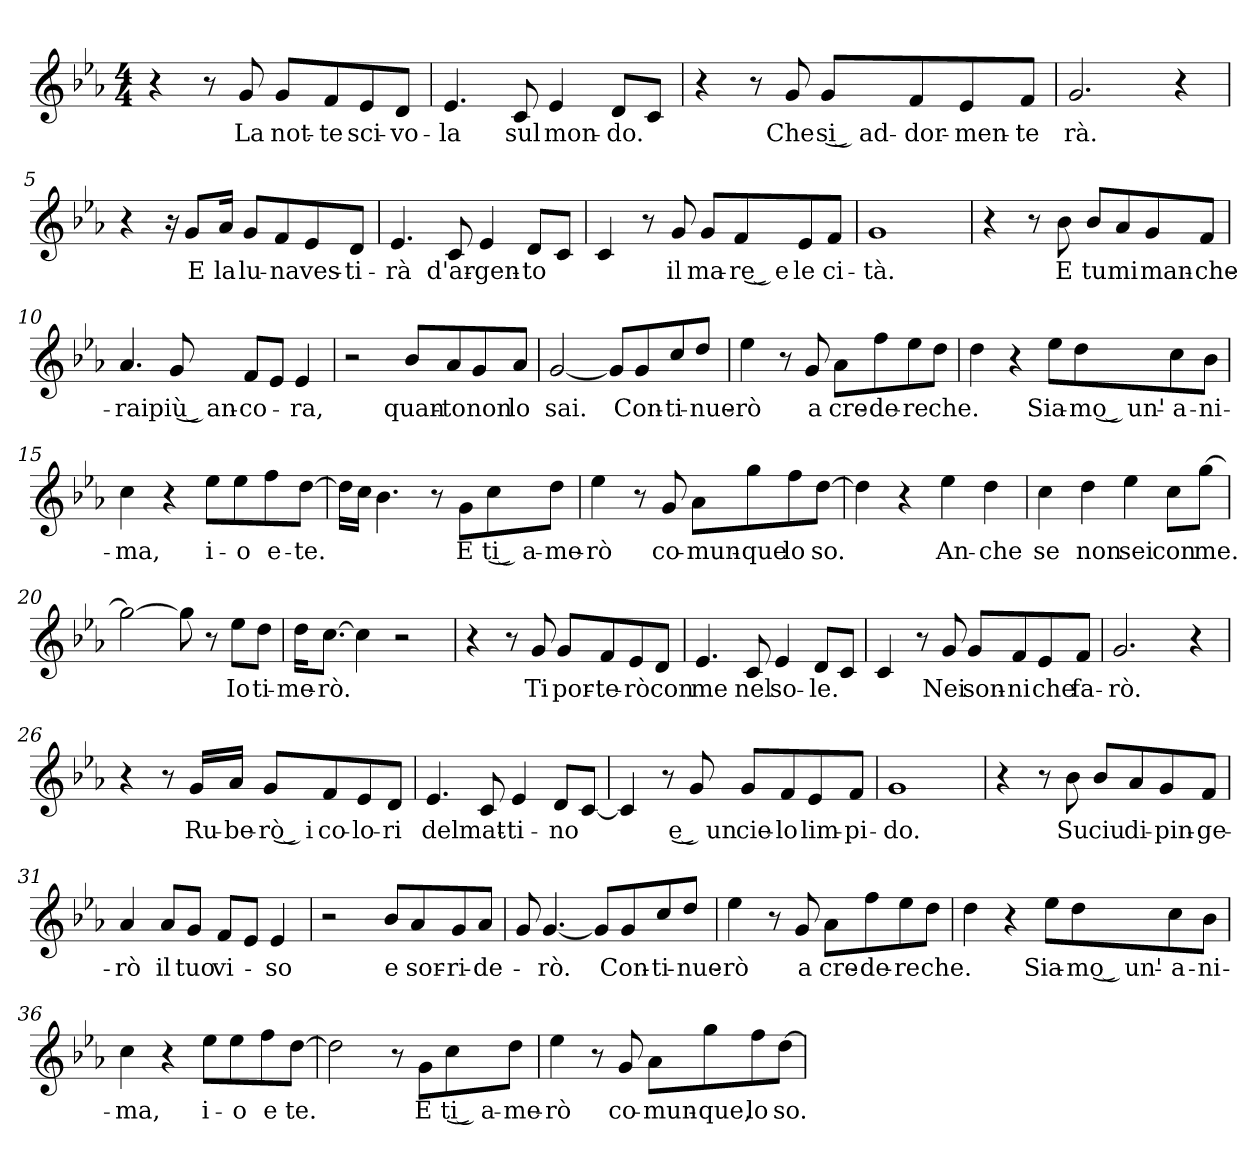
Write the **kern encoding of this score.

**kern	**text
*part1	*part1
*staff1	*staff1
*clefG2	*
*k[b-e-a-]	*
*E-:	*
*M4/4	*
=1	=1
4r	.
8r	.
8g/	La
8g/L	not-
8f/	-te
8e-/	sci-
8d/J	-vo-
=2	=2
4.e-/	-la
8c/	sul
4e-/	mon-
8d/L	-do.
8c/J	.
=3	=3
4r	.
8r	.
8g/	Che
8g/L	si͜ ad-
8f/	-dor-
8e-/	-men-
8f/J	-te
!!LO:LB:g=z
=4	=4
2.g/	rà.
4r	.
=5	=5
4r	.
16r	.
8g/L	E
16a-/Jk	la
8g/L	lu-
8f/	-na
8e-/	ves-
8d/J	-ti-
=6	=6
4.e-/	-rà
8c/	d'ar-
4e-/	-gen-
8d/L	-to
8c/J	.
!!LO:LB:g=z
=7	=7
4c/	.
8r	.
8g/	il
8g/L	ma-
8f/	-re͜ e
8e-/	le
8f/J	ci-
=8	=8
1g	-tà.
=9	=9
4r	.
8r	.
8b-\	E
8b-/L	tu
8a-/	mi
8g/	man-
8f/J	-che-
!!LO:LB:g=z
=10	=10
4.a-/	-rai
8g/	più͜ an-
8f/L	-co-
8e-/J	.
4e-/	-ra,
=11	=11
2r	.
8b-/L	quan-
8a-/	-to
8g/	non
8a-/J	lo
=12	=12
[2g/	sai.
8g/L]	.
8g/	Con-
8cc/	-ti-
8dd/J	-nue-
!!LO:LB:g=z
=13	=13
4ee-\	-rò
8r	.
8g/	a
8a-\L	cre-
8ff\	-de-
8ee-\	-re
8dd\J	che.
=14	=14
4dd\	.
4r	.
8ee-\L	Sia-
8dd\	-mo͜ un'-
8cc\	-a-
8b-\J	-ni-
=15	=15
4cc\	-ma,
4r	.
8ee-\L	i-
8ee-\	-o
8ff\	e-
[8dd\J	-te.
!!LO:LB:g=z
=16	=16
16dd\LL]	.
16cc\JJ	.
4.b-\	.
8r	.
8g\L	E
8cc\	ti͜ a-
8dd\J	-me-
=17	=17
4ee-\	-rò
8r	.
8g/	co-
8a-\L	-mun-
8gg\	-que
8ff\	lo
[8dd\J	so.
=18	=18
4dd\]	.
4r	.
4ee-\	An-
4dd\	-che
!!LO:LB:g=z
=19	=19
4cc\	se
4dd\	non
4ee-\	sei
8cc\L	con
[8gg\J	me.
=20	=20
2gg\_	.
8gg\]	.
8r	.
8ee-\L	Io
8dd\J	ti-
=21	=21
16dd\KL	-me-
[8.cc\J	-rò.
4cc\]	.
2r	.
=22	=22
4r	.
8r	.
8g/	Ti
8g/L	por-
8f/	-te-
8e-/	-rò
8d/J	con
!!LO:LB:g=z
=23	=23
4.e-/	me
8c/	nel
4e-/	so-
8d/L	-le.
8c/J	.
=24	=24
4c/	.
8r	.
8g/	Nei
8g/L	son-
8f/	-ni
8e-/	che
8f/J	fa-
=25	=25
2.g/	-rò.
4r	.
!!LO:PB:g=z
=26	=26
4r	.
8r	.
16g/LL	Ru-
16a-/JJ	-be-
8g/L	-rò͜ i
8f/	co-
8e-/	-lo-
8d/J	-ri
=27	=27
4.e-/	del
8c/	mat-
4e-/	-ti-
8d/L	-no
[8c/J	.
=28	=28
4c/]	.
8r	.
8g/	e͜ un
8g/L	cie-
8f/	-lo
8e-/	lim-
8f/J	-pi-
!!LO:LB:g=z
=29	=29
1g	-do.
=30	=30
4r	.
8r	.
8b-\	Su
8b-/L	ciu
8a-/	di-
8g/	-pin-
8f/J	-ge-
=31	=31
4a-/	-rò
8a-/L	il
8g/J	tuo
8f/L	vi-
8e-/J	.
4e-/	-so
!!LO:LB:g=z
=32	=32
2r	.
8b-/L	e
8a-/	sor-
8g/	-ri-
8a-/J	-de-
=33	=33
8g/	.
[4.g/	-rò.
8g/L]	.
8g/	Con-
8cc/	-ti-
8dd/J	-nue-
=34	=34
4ee-\	-rò
8r	.
8g/	a
8a-\L	cre-
8ff\	-de-
8ee-\	-re
8dd\J	che.
!!LO:LB:g=z
=35	=35
4dd\	.
4r	.
8ee-\L	Sia-
8dd\	-mo͜ un'-
8cc\	-a-
8b-\J	-ni-
=36	=36
4cc\	-ma,
4r	.
8ee-\L	i-
8ee-\	-o
8ff\	e
[8dd\J	te.
=37	=37
2dd\]	.
8r	.
8g\L	E
8cc\	ti͜ a-
8dd\J	-me-
!!LO:LB:g=z
=38	=38
4ee-\	-rò
8r	.
8g/	co-
8a-\L	-mun-
8gg\	-que,
8ff\	lo
[8dd\J	so.
=	=
*-	*-
